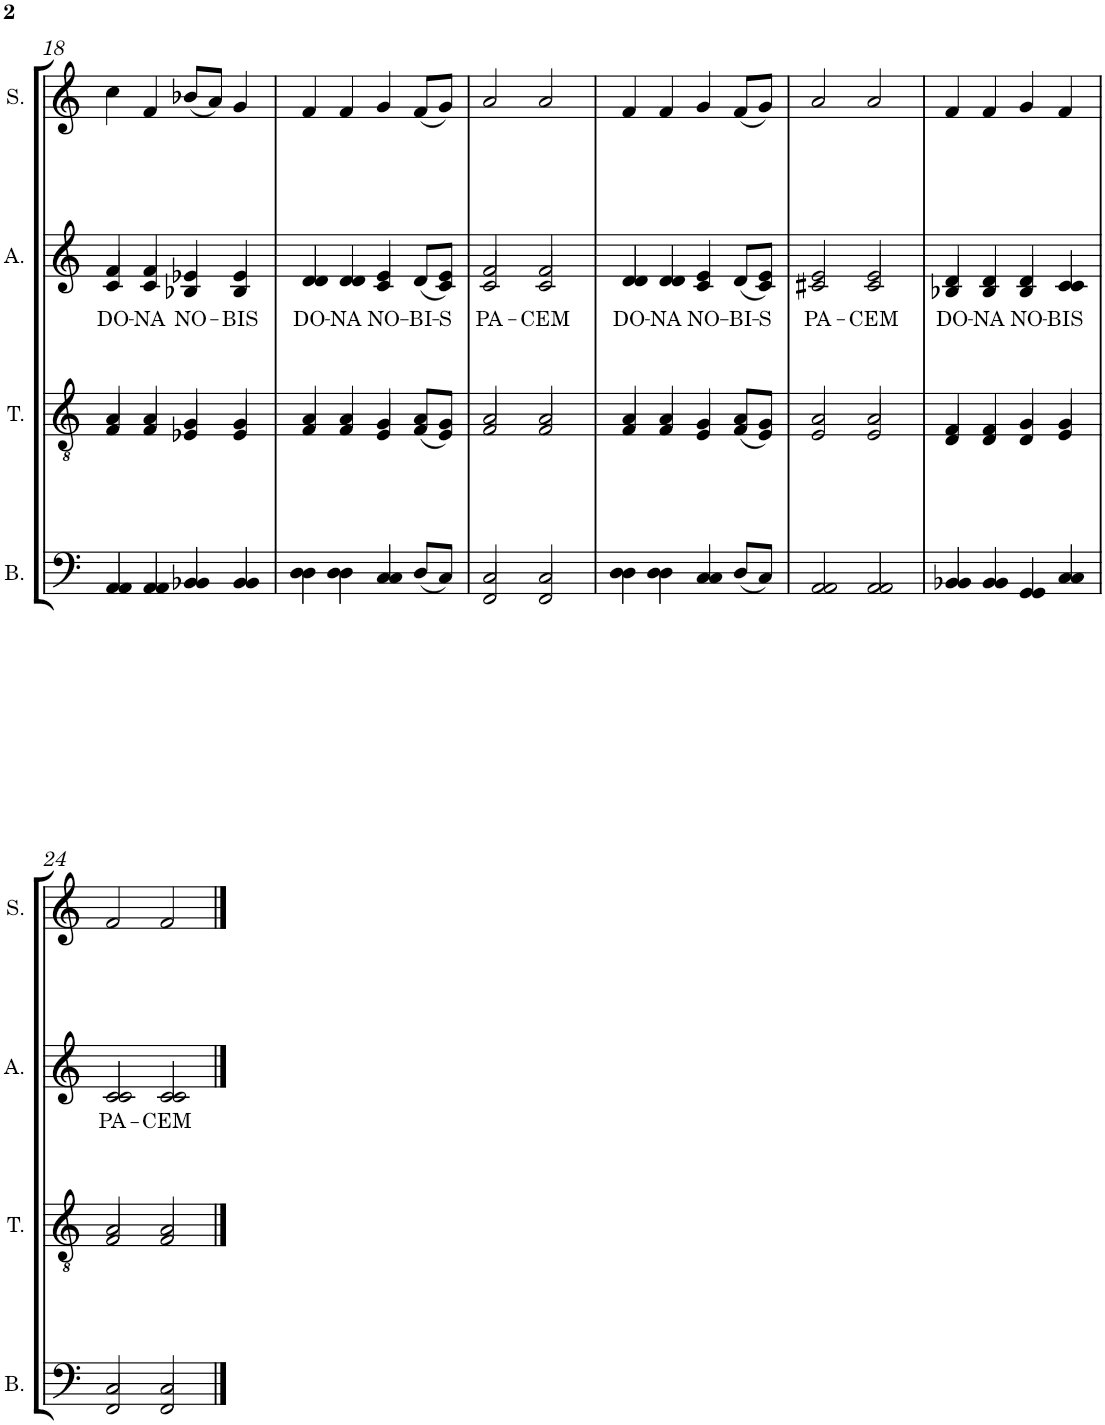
**kern	**kern	**kern	**text	**kern
*part4	*part3	*part2	*part2	*part1
*staff4	*staff3	*staff2	*staff2	*staff1
*I"Bass	*I"Tenor	*I"Alto	*	*I"Soprano
*I'B.	*I'T.	*I'A.	*	*I'S.
!!LO:PB:g=z
*clefF4	*clefGv2	*clefG2	*	*clefG2
*k[]	*k[]	*k[]	*	*k[]
*M4/4	*M4/4	*M4/4	*	*M4/4
*met(c)	*met(c)	*met(c)	*	*met(c)
=18	=18	=18	=18	=18
*^	*^	*	*	*
!	!	!	!	!	!LO:LY:b	!
*	*	*	*	*^	*	*
4AA/	4AA/	4A/	4F/	4f/	4c/	DO-	4cc\
!	!	!	!	!	!	!LO:LY:b	!
4AA/	4AA/	4A/	4F/	4f/	4c/	-NA	4f/
!	!	!	!	!	!	!LO:LY:b	!
4BB-X/	4BB-/	4G/	4E-X/	4e-X/	4B-X/	NO-	(<8b-X/L
.	.	.	.	.	.	.	8a/J)
!	!	!	!	!	!	!LO:LY:b	!
4BB-/	4BB-/	4G/	4E-/	4e-/	4B-/	-BIS	4g/
=19	=19	=19	=19	=19	=19	=19	=19
!	!	!	!	!	!	!LO:LY:b	!
4D\	4D\	4A/	4F/	4d/	4d/	DO-	4f/
!	!	!	!	!	!	!LO:LY:b	!
4D\	4D\	4A/	4F/	4d/	4d/	-NA	4f/
!	!	!	!	!	!	!LO:LY:b	!
4C/	4C/	4G/	4E/	4e/	4c/	NO-	4g/
!	!	!	!	!	!	!LO:LY:b	!
(8D/L	4ryy	(<8F/ 8A/L	4ryy	(8d/L	4ryy	-BI-	(<8f/L
!	!	!	!	!	!	!LO:LY:b	!
8C/J)	.	8E/ 8G/J)	.	8c/ 8e/J)	.	-S	8g/J)
=20	=20	=20	=20	=20	=20	=20	=20
!	!	!	!	!	!	!LO:LY:b	!
2C/	2FF/	2A/	2F/	2f/	2c/	PA-	2a/
!	!	!	!	!	!	!LO:LY:b	!
2C/	2FF/	2A/	2F/	2f/	2c/	-CEM	2a/
=21	=21	=21	=21	=21	=21	=21	=21
!	!	!	!	!	!	!LO:LY:b	!
4D\	4D\	4A/	4F/	4d/	4d/	DO-	4f/
!	!	!	!	!	!	!LO:LY:b	!
4D\	4D\	4A/	4F/	4d/	4d/	-NA	4f/
!	!	!	!	!	!	!LO:LY:b	!
4C/	4C/	4G/	4E/	4e/	4c/	NO-	4g/
!	!	!	!	!	!	!LO:LY:b	!
(8D/L	4ryy	(<8F/ 8A/L	4ryy	(8d/L	4ryy	-BI-	(<8f/L
!	!	!	!	!	!	!LO:LY:b	!
8C/J)	.	8E/ 8G/J)	.	8c/ 8e/J)	.	-S	8g/J)
=22	=22	=22	=22	=22	=22	=22	=22
!	!	!	!	!	!	!LO:LY:b	!
2AA/	2AA/	2A/	2E/	2e/	2c#X/	PA-	2a/
!	!	!	!	!	!	!LO:LY:b	!
2AA/	2AA/	2A/	2E/	2e/	2c#/	-CEM	2a/
=23	=23	=23	=23	=23	=23	=23	=23
!	!	!	!	!	!	!LO:LY:b	!
4BB-X/	4BB-/	4F/	4D/	4d/	4B-X/	DO-	4f/
!	!	!	!	!	!	!LO:LY:b	!
4BB-/	4BB-/	4F/	4D/	4d/	4B-/	-NA	4f/
!	!	!	!	!	!	!LO:LY:b	!
4GG/	4GG/	4G/	4D/	4d/	4B-/	NO-	4g/
!	!	!	!	!	!	!LO:LY:b	!
4C/	4C/	4G/	4E/	4c/	4c/	-BIS	4f/
!!LO:LB:g=z
=24	=24	=24	=24	=24	=24	=24	=24
!	!	!	!	!	!	!LO:LY:b	!
2C/	2FF/	2A/	2F/	2c/	2c/	PA-	2f/
!	!	!	!	!	!	!LO:LY:b	!
2C/	2FF/	2A/	2F/	2c/	2c/	-CEM	2f/
*v	*v	*	*	*v	*v	*	*
*	*v	*v	*	*	*
==	==	==	==	==
*-	*-	*-	*-	*-
